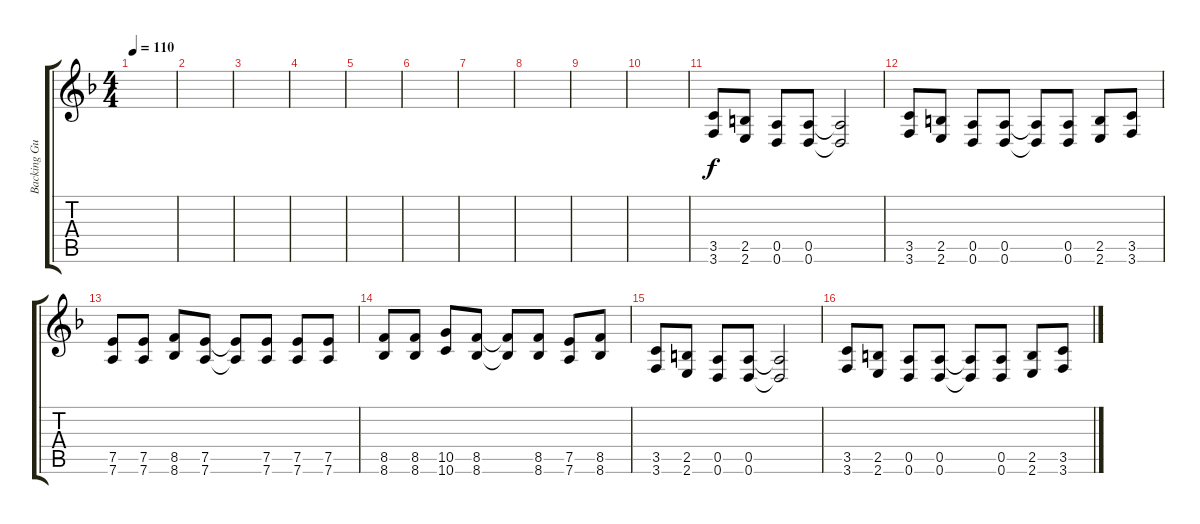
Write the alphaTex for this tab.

\track ("Backing Guitar" "Backing Gu") {instrument distortionguitar}
\staff {score tabs}
\tuning (E4 B3 G3 D3 A2 D2) {hide}
\ts (4 4)
\tempo 110
\clef g2
\ks dminor
|
|
|
|
|
|
|
|
|
|
(3.5 3.6).8 (2.5 2.6).8 (0.5 0.6).8 (0.5 0.6).8 (0.5{t} 0.6{t}).2 |
(3.5 3.6).8 (2.5 2.6).8 (0.5 0.6).8 (0.5 0.6).8 (0.5{t} 0.6{t}).8 (0.5 0.6).8 (2.5 2.6).8 (3.5 3.6).8 |
(7.5 7.6).8 (7.5 7.6).8 (8.5 8.6).8 (7.5 7.6).8 (7.5{t} 7.6{t}).8 (7.5 7.6).8 (7.5 7.6).8 (7.5 7.6).8 |
(8.5 8.6).8 (8.5 8.6).8 (10.5 10.6).8 (8.5 8.6).8 (8.5{t} 8.6{t}).8 (8.5 8.6).8 (7.5 7.6).8 (8.5 8.6).8 |
(3.5 3.6).8 (2.5 2.6).8 (0.5 0.6).8 (0.5 0.6).8 (0.5{t} 0.6{t}).2 |
(3.5 3.6).8 (2.5 2.6).8 (0.5 0.6).8 (0.5 0.6).8 (0.5{t} 0.6{t}).8 (0.5 0.6).8 (2.5 2.6).8 (3.5 3.6).8
